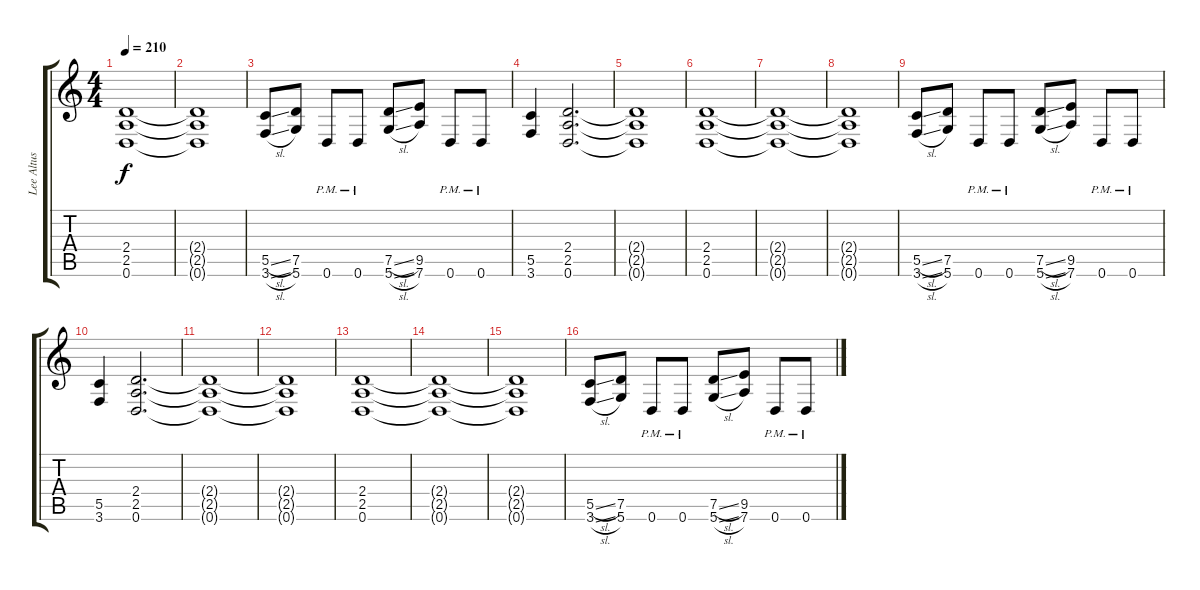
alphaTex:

\track ("Lee Altus" "Lee Altus") {instrument distortionguitar}
\staff {score tabs}
\tuning (D4 A3 F3 C3 G2 D2) {hide}
\ts (4 4)
\tempo 210
\clef g2
\ks c
(2.4 2.5 0.6).1{dy f} |
(2.4{t} 2.5{t} 0.6{t}).1 |
(5.5{sl} 3.6{sl}).8 (7.5 5.6).8 0.6{pm}.8 0.6{pm}.8 (7.5{sl} 5.6{sl}).8 (9.5 7.6).8 0.6{pm}.8 0.6{pm}.8 |
(5.5 3.6).4 (2.4 2.5 0.6).2{d} |
(2.4{t} 2.5{t} 0.6{t}).1 |
(2.4 2.5 0.6).1 |
(2.4{t} 2.5{t} 0.6{t}).1 |
(2.4{t} 2.5{t} 0.6{t}).1 |
(5.5{sl} 3.6{sl}).8 (7.5 5.6).8 0.6{pm}.8 0.6{pm}.8 (7.5{sl} 5.6{sl}).8 (9.5 7.6).8 0.6{pm}.8 0.6{pm}.8 |
(5.5 3.6).4 (2.4 2.5 0.6).2{d} |
(2.4{t} 2.5{t} 0.6{t}).1 |
(2.4{t} 2.5{t} 0.6{t}).1 |
(2.4 2.5 0.6).1 |
(2.4{t} 2.5{t} 0.6{t}).1 |
(2.4{t} 2.5{t} 0.6{t}).1 |
(5.5{sl} 3.6{sl}).8 (7.5 5.6).8 0.6{pm}.8 0.6{pm}.8 (7.5{sl} 5.6{sl}).8 (9.5 7.6).8 0.6{pm}.8 0.6{pm}.8
